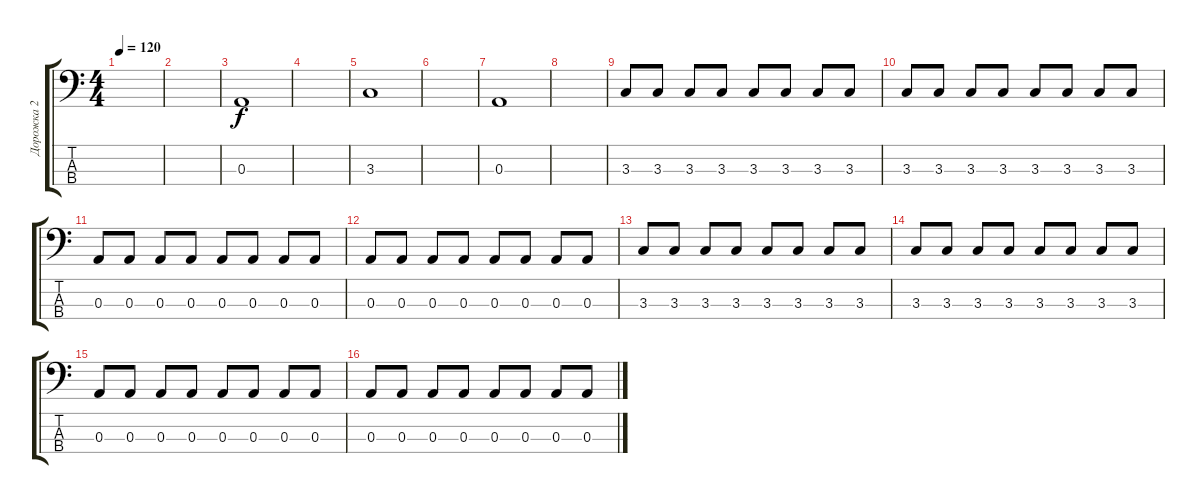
\track ("Дорожка 2" "Дорожка 2") {instrument electricbassfinger}
\staff {score tabs}
\tuning (G2 D2 A1 E1) {hide}
\ts (4 4)
\tempo 120
\clef f4
\ks c
|
|
0.3.1 |
|
3.3.1 |
|
0.3.1 |
|
3.3.8 3.3.8 3.3.8 3.3.8 3.3.8 3.3.8 3.3.8 3.3.8 |
3.3.8 3.3.8 3.3.8 3.3.8 3.3.8 3.3.8 3.3.8 3.3.8 |
0.3.8 0.3.8 0.3.8 0.3.8 0.3.8 0.3.8 0.3.8 0.3.8 |
0.3.8 0.3.8 0.3.8 0.3.8 0.3.8 0.3.8 0.3.8 0.3.8 |
3.3.8 3.3.8 3.3.8 3.3.8 3.3.8 3.3.8 3.3.8 3.3.8 |
3.3.8 3.3.8 3.3.8 3.3.8 3.3.8 3.3.8 3.3.8 3.3.8 |
0.3.8 0.3.8 0.3.8 0.3.8 0.3.8 0.3.8 0.3.8 0.3.8 |
0.3.8 0.3.8 0.3.8 0.3.8 0.3.8 0.3.8 0.3.8 0.3.8
